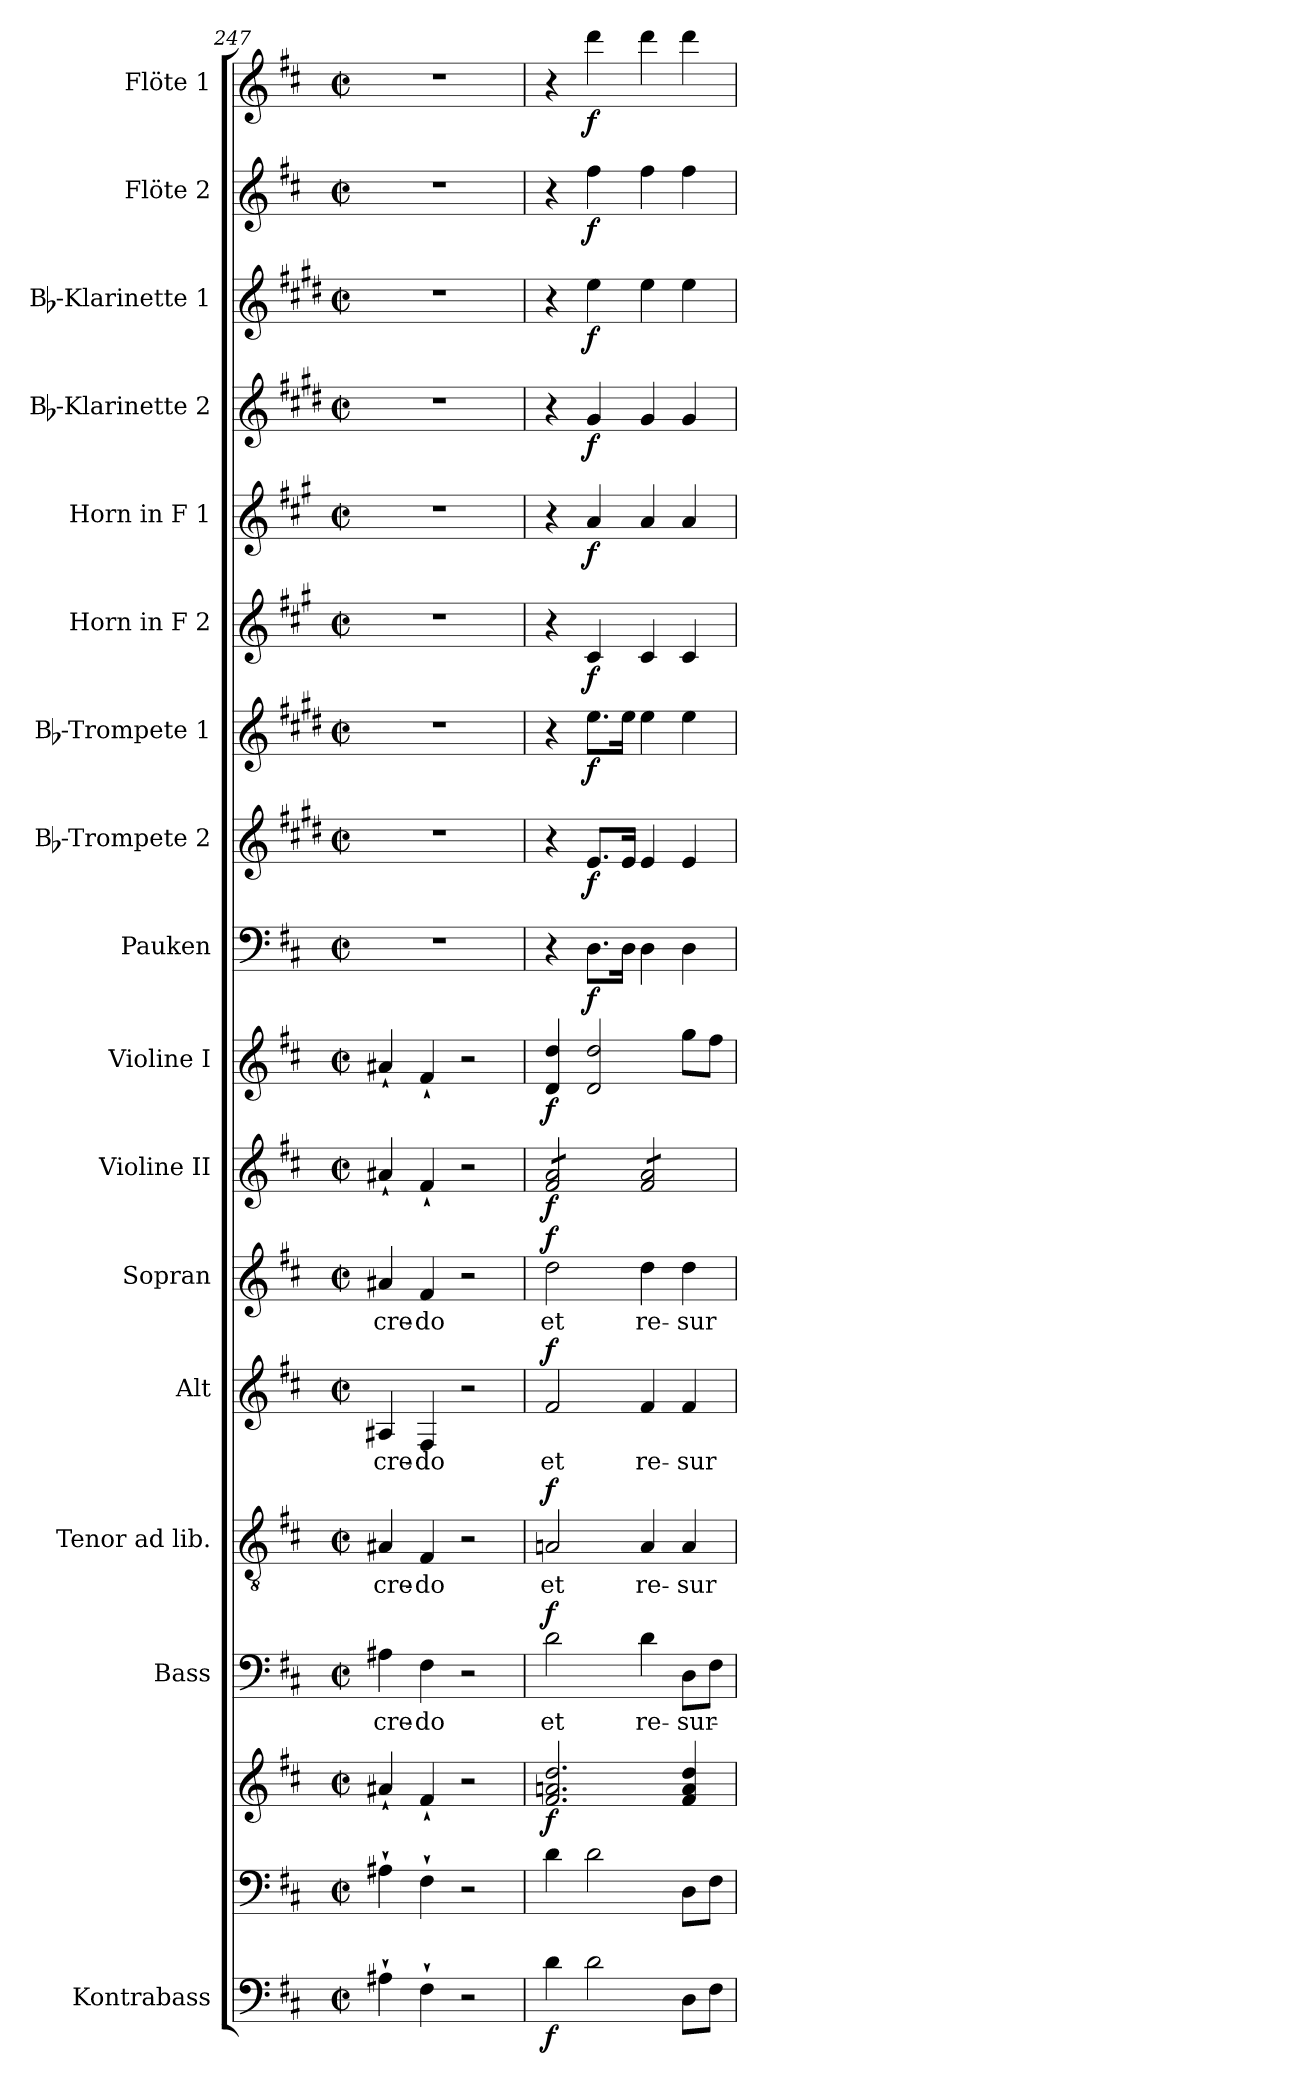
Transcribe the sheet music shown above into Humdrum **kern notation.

**kern	**dynam	**kern	**kern	**dynam	**kern	**text	**dynam	**kern	**text	**dynam	**kern	**text	**dynam	**kern	**text	**dynam	**kern	**dynam	**kern	**dynam	**kern	**dynam	**kern	**dynam	**kern	**dynam	**kern	**dynam	**kern	**dynam	**kern	**dynam	**kern	**dynam	**kern	**dynam	**kern	**dynam
*part17	*part17	*part16	*part16	*part16	*part15	*part15	*part15	*part14	*part14	*part14	*part13	*part13	*part13	*part12	*part12	*part12	*part11	*part11	*part10	*part10	*part9	*part9	*part8	*part8	*part7	*part7	*part6	*part6	*part5	*part5	*part4	*part4	*part3	*part3	*part2	*part2	*part1	*part1
*staff18	*staff18	*staff17	*staff16	*staff16/17	*staff15	*staff15	*staff15	*staff14	*staff14	*staff14	*staff13	*staff13	*staff13	*staff12	*staff12	*staff12	*staff11	*staff11	*staff10	*staff10	*staff9	*staff9	*staff8	*staff8	*staff7	*staff7	*staff6	*staff6	*staff5	*staff5	*staff4	*staff4	*staff3	*staff3	*staff2	*staff2	*staff1	*staff1
*I"Kontrabass	*	*	*	*	*I"Bass	*	*	*I"Tenor ad lib.	*	*	*I"Alt	*	*	*I"Sopran	*	*	*I"Violine II	*	*I"Violine I	*	*I"Pauken	*	*I"Bb-Trompete 2	*	*I"Bb-Trompete 1	*	*I"Horn in F 2	*	*I"Horn in F 1	*	*I"Bb-Klarinette 2	*	*I"Bb-Klarinette 1	*	*I"Flöte 2	*	*I"Flöte 1	*
*I'Kb.	*	*	*	*	*I'B.	*	*	*I'T.	*	*	*I'A.	*	*	*I'S.	*	*	*I'Vl. II	*	*I'Vl. I	*	*I'Pk.	*	*I'Bb Trp. 2	*	*I'Bb Trp. 1	*	*	*	*	*	*I'Bb Kl. 2	*	*I'Bb Kl. 1	*	*I'Fl. 2	*	*I'Fl. 1	*
*clefF4	*	*clefF4	*clefG2	*	*clefF4	*	*	*clefGv2	*	*	*clefG2	*	*	*clefG2	*	*	*clefG2	*	*clefG2	*	*clefF4	*	*clefG2	*	*clefG2	*	*clefG2	*	*clefG2	*	*clefG2	*	*clefG2	*	*clefG2	*	*clefG2	*
*ITrd7c12	*	*	*	*	*	*	*	*	*	*	*	*	*	*	*	*	*	*	*	*	*	*	*ITrd1c2	*	*ITrd1c2	*	*ITrd4c7	*	*ITrd4c7	*	*ITrd1c2	*	*ITrd1c2	*	*	*	*	*
*k[f#c#]	*	*k[f#c#]	*k[f#c#]	*	*k[f#c#]	*	*	*k[f#c#]	*	*	*k[f#c#]	*	*	*k[f#c#]	*	*	*k[f#c#]	*	*k[f#c#]	*	*k[f#c#]	*	*k[f#c#]	*	*k[f#c#]	*	*k[f#c#]	*	*k[f#c#]	*	*k[f#c#]	*	*k[f#c#]	*	*k[f#c#]	*	*k[f#c#]	*
*D:	*	*D:	*D:	*	*D:	*	*	*D:	*	*	*D:	*	*	*D:	*	*	*D:	*	*D:	*	*D:	*	*D:	*	*D:	*	*D:	*	*D:	*	*D:	*	*D:	*	*D:	*	*D:	*
*M2/2	*	*M2/2	*M2/2	*	*M2/2	*	*	*M2/2	*	*	*M2/2	*	*	*M2/2	*	*	*M2/2	*	*M2/2	*	*M2/2	*	*M2/2	*	*M2/2	*	*M2/2	*	*M2/2	*	*M2/2	*	*M2/2	*	*M2/2	*	*M2/2	*
*met(c|)	*	*met(c|)	*met(c|)	*	*met(c|)	*	*	*met(c|)	*	*	*met(c|)	*	*	*met(c|)	*	*	*met(c|)	*	*met(c|)	*	*met(c|)	*	*met(c|)	*	*met(c|)	*	*met(c|)	*	*met(c|)	*	*met(c|)	*	*met(c|)	*	*met(c|)	*	*met(c|)	*
=247	=247	=247	=247	=247	=247	=247	=247	=247	=247	=247	=247	=247	=247	=247	=247	=247	=247	=247	=247	=247	=247	=247	=247	=247	=247	=247	=247	=247	=247	=247	=247	=247	=247	=247	=247	=247	=247	=247
!	!	!	!	!	!	!LO:LY:b	!	!	!LO:LY:b	!	!	!LO:LY:b	!	!	!LO:LY:b	!	!	!	!	!	!	!	!	!	!	!	!	!	!	!	!	!	!	!	!	!	!	!
4AA#X`>\	.	4A#X`>\	4a#X`</	.	4A#X\	cre-	.	4A#X/	cre-	.	4A#X/	cre-	.	4a#X/	cre-	.	4a#X`</	.	4a#X`</	.	1r	.	1r	.	1r	.	1r	.	1r	.	1r	.	1r	.	1r	.	1r	.
!	!	!	!	!	!	!LO:LY:b	!	!	!LO:LY:b	!	!	!LO:LY:b	!	!	!LO:LY:b	!	!	!	!	!	!	!	!	!	!	!	!	!	!	!	!	!	!	!	!	!	!	!
4FF#`>\	.	4F#`>\	4f#`</	.	4F#\	-do	.	4F#/	-do	.	4F#/	-do	.	4f#/	-do	.	4f#`</	.	4f#`</	.	.	.	.	.	.	.	.	.	.	.	.	.	.	.	.	.	.	.
2r	.	2r	2r	.	2r	.	.	2r	.	.	2r	.	.	2r	.	.	2r	.	2r	.	.	.	.	.	.	.	.	.	.	.	.	.	.	.	.	.	.	.
=248	=248	=248	=248	=248	=248	=248	=248	=248	=248	=248	=248	=248	=248	=248	=248	=248	=248	=248	=248	=248	=248	=248	=248	=248	=248	=248	=248	=248	=248	=248	=248	=248	=248	=248	=248	=248	=248	=248
!	!LO:DY:b	!	!	!LO:DY:b	!	!LO:LY:b	!LO:DY:a	!	!LO:LY:b	!LO:DY:a	!	!LO:LY:b	!LO:DY:a	!	!LO:LY:b	!LO:DY:a	!	!LO:DY:b	!	!LO:DY:b	!	!	!	!	!	!	!	!	!	!	!	!	!	!	!	!	!	!
*	*	*	*	*	*	*	*	*	*	*	*	*	*	*	*	*	*tremolo	*	*	*	*	*	*	*	*	*	*	*	*	*	*	*	*	*	*	*	*	*
4D\	f	4d\	2.f#/ 2.an/ 2.dd/	f	2d\	et	f	2An/	et	f	2f#/	et	f	2dd\	et	f	8f#/ 8a/L	f	4d/ 4dd/	f	4r	.	4r	.	4r	.	4r	.	4r	.	4r	.	4r	.	4r	.	4r	.
.	.	.	.	.	.	.	.	.	.	.	.	.	.	.	.	.	8f#/ 8a/	.	.	.	.	.	.	.	.	.	.	.	.	.	.	.	.	.	.	.	.	.
!	!	!	!	!	!	!	!	!	!	!	!	!	!	!	!	!	!	!	!	!	!	!LO:DY:b	!	!LO:DY:b	!	!LO:DY:b	!	!LO:DY:b	!	!LO:DY:b	!	!LO:DY:b	!	!LO:DY:b	!	!LO:DY:b	!	!LO:DY:b
2D\	.	2d\	.	.	.	.	.	.	.	.	.	.	.	.	.	.	8f#/ 8a/	.	2d/ 2dd/	.	8.D\L	f	8.d/L	f	8.dd\L	f	4F#/	f	4d/	f	4f#/	f	4dd\	f	4ff#\	f	4ddd\	f
.	.	.	.	.	.	.	.	.	.	.	.	.	.	.	.	.	8f#/ 8a/J	.	.	.	.	.	.	.	.	.	.	.	.	.	.	.	.	.	.	.	.	.
.	.	.	.	.	.	.	.	.	.	.	.	.	.	.	.	.	.	.	.	.	16D\Jk	.	16d/Jk	.	16dd\Jk	.	.	.	.	.	.	.	.	.	.	.	.	.
!	!	!	!	!	!	!LO:LY:b	!	!	!LO:LY:b	!	!	!LO:LY:b	!	!	!LO:LY:b	!	!	!	!	!	!	!	!	!	!	!	!	!	!	!	!	!	!	!	!	!	!	!
.	.	.	.	.	4d\	re-	.	4A/	re-	.	4f#/	re-	.	4dd\	re-	.	8f#/ 8a/L	.	.	.	4D\	.	4d/	.	4dd\	.	4F#/	.	4d/	.	4f#/	.	4dd\	.	4ff#\	.	4ddd\	.
.	.	.	.	.	.	.	.	.	.	.	.	.	.	.	.	.	8f#/ 8a/	.	.	.	.	.	.	.	.	.	.	.	.	.	.	.	.	.	.	.	.	.
!	!	!	!	!	!	!LO:LY:b	!	!	!LO:LY:b	!	!	!LO:LY:b	!	!	!LO:LY:b	!	!	!	!	!	!	!	!	!	!	!	!	!	!	!	!	!	!	!	!	!	!	!
8DD\L	.	8D\L	4f#/ 4a/ 4dd/	.	8D\L	-sur-	.	4A/	-sur-	.	4f#/	-sur-	.	4dd\	-sur-	.	8f#/ 8a/	.	8gg\L	.	4D\	.	4d/	.	4dd\	.	4F#/	.	4d/	.	4f#/	.	4dd\	.	4ff#\	.	4ddd\	.
8FF#\J	.	8F#\J	.	.	8F#\J	.	.	.	.	.	.	.	.	.	.	.	8f#/ 8a/J	.	8ff#\J	.	.	.	.	.	.	.	.	.	.	.	.	.	.	.	.	.	.	.
*	*	*	*	*	*	*	*	*	*	*	*	*	*	*	*	*	*Xtremolo	*	*	*	*	*	*	*	*	*	*	*	*	*	*	*	*	*	*	*	*	*
=	=	=	=	=	=	=	=	=	=	=	=	=	=	=	=	=	=	=	=	=	=	=	=	=	=	=	=	=	=	=	=	=	=	=	=	=	=	=
*-	*-	*-	*-	*-	*-	*-	*-	*-	*-	*-	*-	*-	*-	*-	*-	*-	*-	*-	*-	*-	*-	*-	*-	*-	*-	*-	*-	*-	*-	*-	*-	*-	*-	*-	*-	*-	*-	*-
